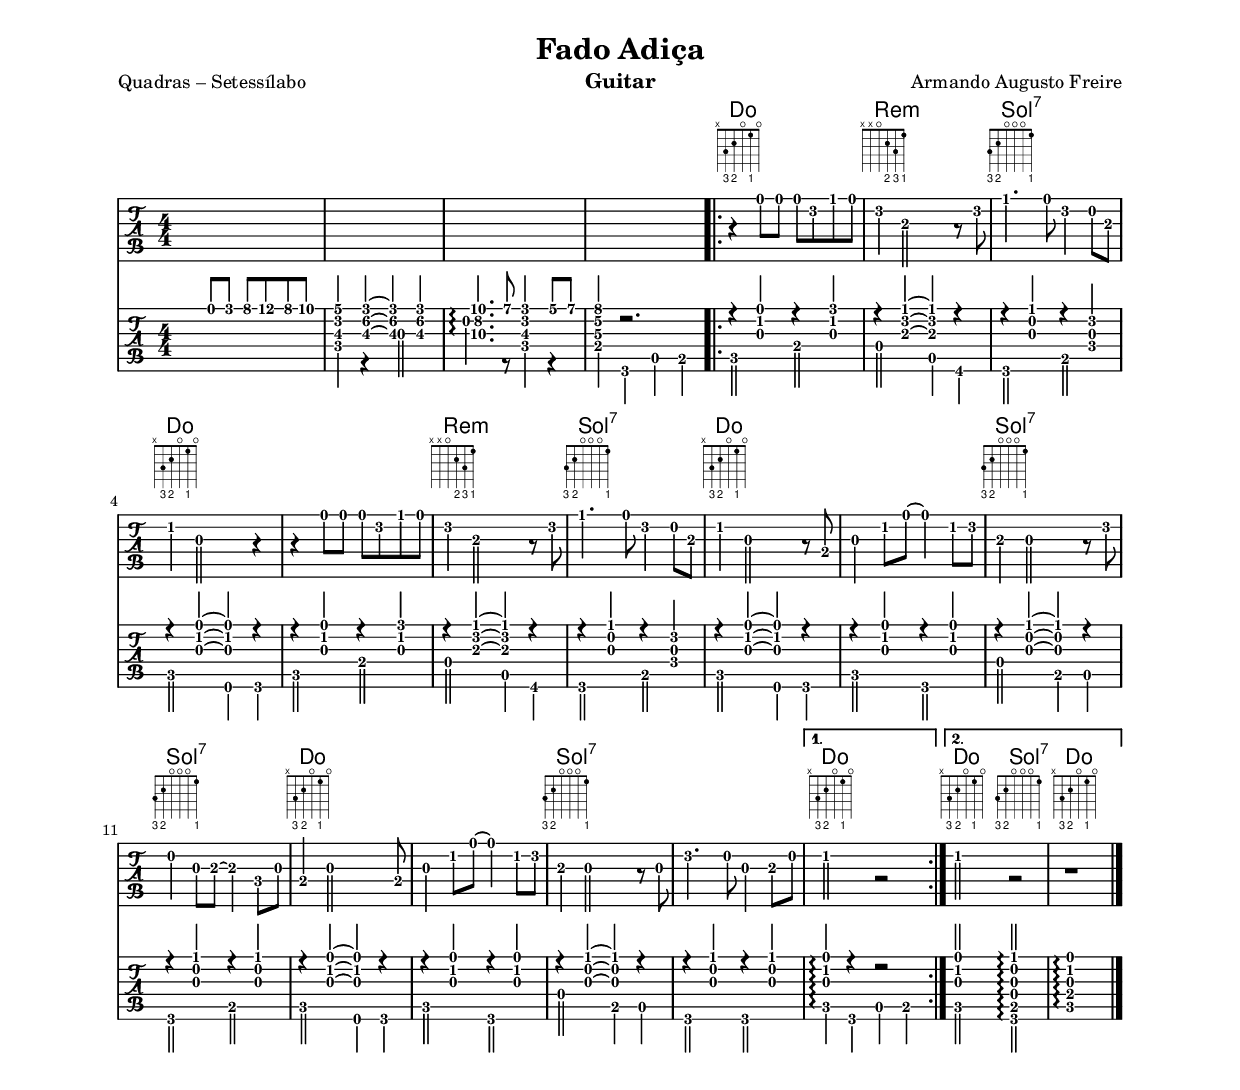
% Fado Adiça
% Engraved by Joan Josep Ordinas Rosa <jordinas@gmail.com> 

\version "2.19.36"
\language portugues

\include "predefined-guitar-fretboards.ly"

% Fado Adiça
% Engraved by Joan Josep Ordinas Rosa <jordinas@gmail.com> 

\version "2.19.36"
\language portugues

%%%%%%%%%%%%%%%%%%%%%%%%%%%%%%%%%%%%%%%%%%%%%%%%%%%%%%%%%%%%%%%%%%%%%%%%
% Page setup
%%%%%%%%%%%%%%%%%%%%%%%%%%%%%%%%%%%%%%%%%%%%%%%%%%%%%%%%%%%%%%%%%%%%%%%%

\paper {
  #(set-paper-size "a4")
  top-margin = 25\mm
  bottom-margin = 20\mm
  left-margin = 20\mm
  line-width =  170\mm
  ragged-bottom = ##t
}

\header {
  title = "Fado Adiça"
  composer = "Armando Augusto Freire"
  poet = "Quadras – Setessílabo"
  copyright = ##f
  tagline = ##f
}

Stave = {
  \clef treble
  \key do \major
  \numericTimeSignature
  \time 4/4
}

ⱵTablature = {
  \clef tab
  \key do \major
  \numericTimeSignature
  \time 4/4
}

% EOF

% Fado Adiça
% Engraved by Joan Josep Ordinas Rosa <jordinas@gmail.com> 

\version "2.19.36"
\language portugues

%%%%%%%%%%%%%%%%%%%%%%%%%%%%%%%%%%%%%%%%%%%%%%%%%%%%%%%%%%%%%%%%%%%%%%%%
% Melody
%%%%%%%%%%%%%%%%%%%%%%%%%%%%%%%%%%%%%%%%%%%%%%%%%%%%%%%%%%%%%%%%%%%%%%%%

ⱵMelody = \relative do'' {
  s1
  \repeat volta 2 {
    \set Score.currentBarNumber = #1
    r4 mi8 mi mi re fa mi | re4 la2 r8 re | fa4. mi8 re4 si8 la | do4 sol2 r4 |
    r4 mi'8 mi mi re fa mi | re4 la2 r8 re | fa4. mi8 re4 si8 la | do4 sol2 r8 mi |
    sol4 do8 mi~ mi4 do8 re | la4 sol2 r8 re' | si4 sol8 la~ la4 fa8 sol | mi4 sol2 s8 mi |
    sol4 do8 mi~ mi4 do8 re | la4 sol2 r8 sol  | re'4. si8 sol4 la8 si |
  }
  \alternative {
    { do2 r2 }
    { do2 r2 r1 \bar "|." }
  }
}

% Desired measures for line
ⱵBreaks = \notemode {
  s1
  \repeat volta 2 {
    s1 * 4 \break
    s1 * 4 \break
    s1 * 4 \break
    s1 * 3
  }
  \alternative {
    { s1 }
    { s1 s1 }
  }
}

% EOF

% Fado Adiça
% Engraved by Joan Josep Ordinas Rosa <jordinas@gmail.com> 

\version "2.19.36"
\language portugues

%%%%%%%%%%%%%%%%%%%%%%%%%%%%%%%%%%%%%%%%%%%%%%%%%%%%%%%%%%%%%%%%%%%%%%%%
% Classical guitar music bass and chords
%%%%%%%%%%%%%%%%%%%%%%%%%%%%%%%%%%%%%%%%%%%%%%%%%%%%%%%%%%%%%%%%%%%%%%%%
 
ⱵBass = \relative do {
  s1 | fa4 r4 sol2 | si4.\arpeggio r8 fa4 r4 | mi sol, la si |
  \repeat volta 2 {
    do2 mi | re la4 lab | sol2 si | do mi,4 sol |
    do2 mi | re la4 lab | sol2 si | do mi,4 sol |
    do2 sol | re' si4 la | sol2 si | do mi,4 sol |
    do2 sol | re' si4 la | sol2 sol |
  }
  \alternative {
    { do4\arpeggio sol la si }
    { do2 sol\arpeggio do1\arpeggio }
  }
}

ⱵChords = \relative do' {
  s4 mi8 sol do mi do re |
  <si, re la'>4 <si fa' sol>4~ <si fa' sol> <si fa' sol>4 |
  <fa' sol re'>4.\arpeggio si8 <si, re sol>4 la'8 si 
  <do, mi do'>4 r2. |
  \repeat volta 2 {
    r4 <sol do mi> r4 <sol do sol'> | r4 <la re fa>~ <la re fa> r4 | r4 <sol si fa'> r4 <fa sol re'> | r4 <sol do mi>~ <sol do mi> r4 |
    r4 <sol do mi> r4 <sol do sol'> | r4 <la re fa>~ <la re fa> r4 | r4 <sol si fa'> r4 <fa sol re'> | r4 <sol do mi>~ <sol do mi> r4 |
    r4 <sol do mi> r4 <sol do mi>   | r4 <sol si fa'>~ <sol si fa'> r4 | r4 <sol si fa'> r4  <sol si fa'> | r4 <sol do mi>~ <sol do mi> r4 |
    r4 <sol do mi> r4 <sol do mi>   | r4 <sol si fa'>~ <sol si fa'> r4 | r4 <sol si fa'> r4 <sol si fa'> |
  }
  \alternative {
    { <sol do mi>4\arpeggio r4 r2 }
    {
      <sol do mi>2
      <si, re sol si fa'>2\arpeggio
      <mi sol do mi>1\arpeggio
    }
  }
}

% EOF

% Fado Adiça
% Engraved by Joan Josep Ordinas Rosa <jordinas@gmail.com> 

\version "2.16.2"

% Fado Adiça
% Engraved by Joan Josep Ordinas Rosa <jordinas@gmail.com> 

\version "2.19.36"
\language portugues

%%%%%%%%%%%%%%%%%%%%%%%%%%%%%%%%%%%%%%%%%%%%%%%%%%%%%%%%%%%%%%%%%%%%%%%%
% Basic harmony
%%%%%%%%%%%%%%%%%%%%%%%%%%%%%%%%%%%%%%%%%%%%%%%%%%%%%%%%%%%%%%%%%%%%%%%%

ⱵHarmony = \chordmode {
  \set chordChanges = ##t
  s1
  \repeat volta 2 {
   do1 re1:m sol1:7 do1
   do1 re1:m sol1:7 do1
   do1 sol1:7 sol1:7 do1
   do1 sol1:7 sol1:7 
  }
  \alternative {
    { do1 }
    { 
      \set chordChanges = ##f
      do2 sol2:7 do1
    }
  }
}

% EOF


% EOF


%%%%%%%%%%%%%%%%%%%%%%%%%%%%%%%%%%%%%%%%%%%%%%%%%%%%%%%%%%%%%%%%%%%%%%%%
%  Tablature score
%%%%%%%%%%%%%%%%%%%%%%%%%%%%%%%%%%%%%%%%%%%%%%%%%%%%%%%%%%%%%%%%%%%%%%%%

#(set-global-staff-size 16)

\header {
  instrument = "Guitar"
}

\score {
  \simultaneous {
    \new ChordNames {
      s1 * 3
      \ⱵHarmony
      %\italianChords \Harmony
    }
    \new FretBoards {
      s1 * 3
      \ⱵHarmony
    }
    \new TabStaff \with {
      %\consists "Volta_engraver"
    } {
      \ⱵTablature
      s1 * 3
      \transpose do' do {
	\ⱵMelody
      }
    }
    \new TabStaff \with {
      %\consists "Volta_engraver"
      \consists "Span_arpeggio_engraver"
    } <<
      \set Staff.connectArpeggios = ##t
      \ⱵTablature
      s1 * 3
      \new TabVoice {
	\voiceOne
	\ⱵChords
      }
      \new TabVoice {
	\voiceTwo
	\ⱵBass
      }
    >>
  }
  \layout {
    \context { \Score
      %\remove "Volta_engraver"
    }
    \context { \ChordNames
    }
    \tabFullNotation
    indent = 0.0\cm
  }
  %\midi { }
}

% EOF
